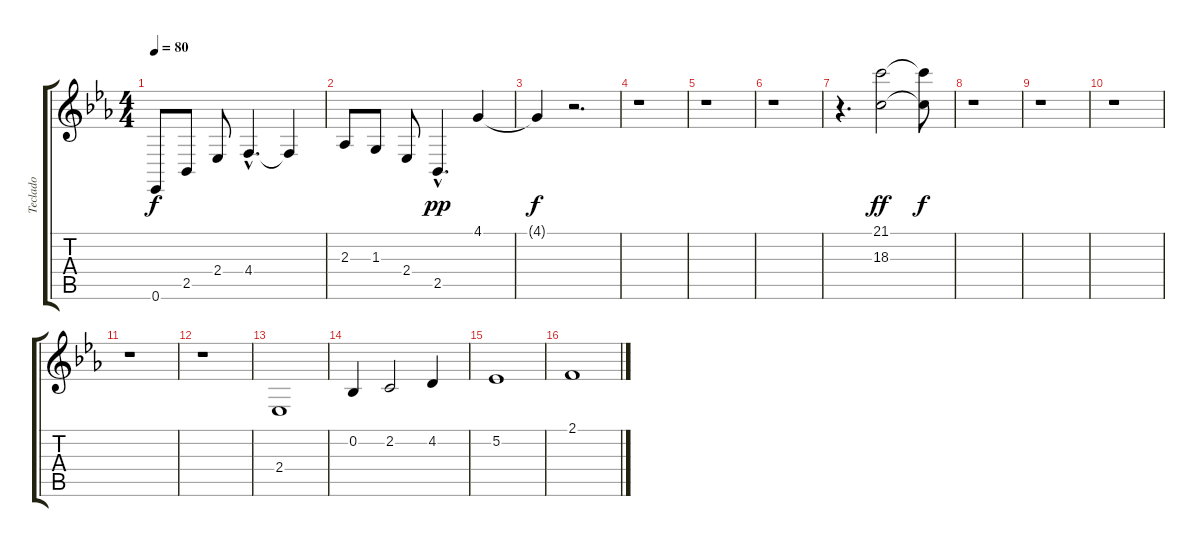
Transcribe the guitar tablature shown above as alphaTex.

\track ("Teclado" "Teclado") {instrument violin}
\staff {score tabs}
\tuning (Eb4 Bb3 Gb3 Db3 Ab2 Eb2) {hide}
\ts (4 4)
\tempo 80
\clef g2
\ks eb
0.6.8{dy f instrument violin} 2.5.8 2.4.8 4.4{hac}.4{d} 4.4{t}.4 |
2.3.8 1.3.8 2.4.8 2.5{hac}.4{d dy pp} 4.1.4 |
4.1{t}.4{dy f} r.2{d} |
r.1 |
r.1 |
r.1 |
r.4{d} (21.1 18.3).2{dy ff} (21.1{t} 18.3{t}).8{dy f} |
r.1 |
r.1 |
r.1 |
r.1 |
r.1 |
2.4.1 |
0.2.4 2.2.2 4.2.4 |
5.2.1 |
2.1.1
